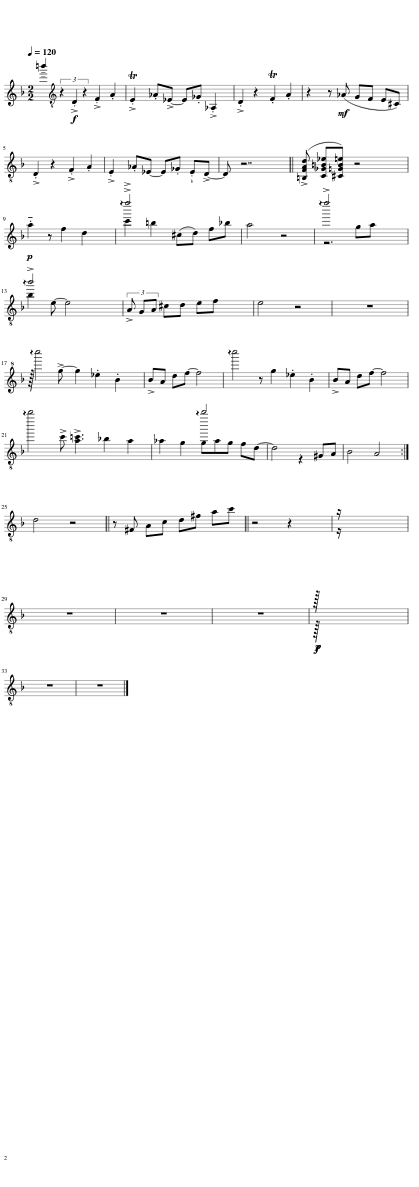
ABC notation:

X:1
%%score ( 1 2 )
L:1/8
Q:1/4=120
M:2/2
I:linebreak $
K:F
V:1 treble
V:2 treble
V:1
 !tenuto!=b'2[K:treble-8] (3z2!f! !>!.D2 z2 !>!.F2 .A2 | !>!.TE2 ._A!>!_E- E._G !>!._A,2 | !>!.D2 z2 .TF2 .A2 | z2 z!mf! (_A GF E^C) |$ !>!.D2 z2 !>!.F2 .A2 | %5
 !>!.E2 ._A_E- E._G !wedge!.E!>!D- | D z7 | (!>![=B,FAd] [C_G=B_e][^C=GB=e]) z4 x |$!p! .!tenuto!a'2 z f'2 d'2 x | !arpeggio!!>!f'''4 (^c'd') f'_b' | %10
 a'4 z4 | !arpeggio!!>!f'''4 g'a' x2 |$ !arpeggio!!>!b'4 x4 | (3!>!A GA ^cd ef x2 | e4 z4 | %15
 z8 |$ z/16 !arpeggio!c''''4 !>!g''- g''2 ._e''2 .b'2 x/16 | !>!b'a' d''f''- f''4 | !arpeggio!c''''4 z g''2 ._e''2 .b'2 | !>!b'a' d''f''- f''4 |$ %20
 !arpeggio!b''4 !>!c' !>![a=c']3 _b2 a2 | _a2 g2 !arpeggio!b''4 x | x8 | B4 A4 :|$ d4 z4 | %25
 z ^F Ac d^f ac' | z4 z2 x2 | z/ x15/2 |$ z8 | z8 | %30
 z8 |!p!!f! z/16 x127/16 |$ z8 | z8 |] %34
V:2
 x2[K:treble-8] x8 | x8 | x8 | x8 |$ x8 | %5
 x8 | x8 | x8 |$ x8 | c''2 =b'2 x4 | %10
 x8 | z6 x2 |$ b2 e- e4 x | x8 | x8 | %15
 x8 |$ x89/8 | x8 | x11 | x8 |$ %20
 x12 | x4 g_ag fd- | d4 z2 ^GA | x8 :|$ x8 | %25
 x8 | x8 | z/ x15/2 |$ x8 | x8 | %30
 x8 | z/16 x127/16 |$ x8 | x8 |] %34
